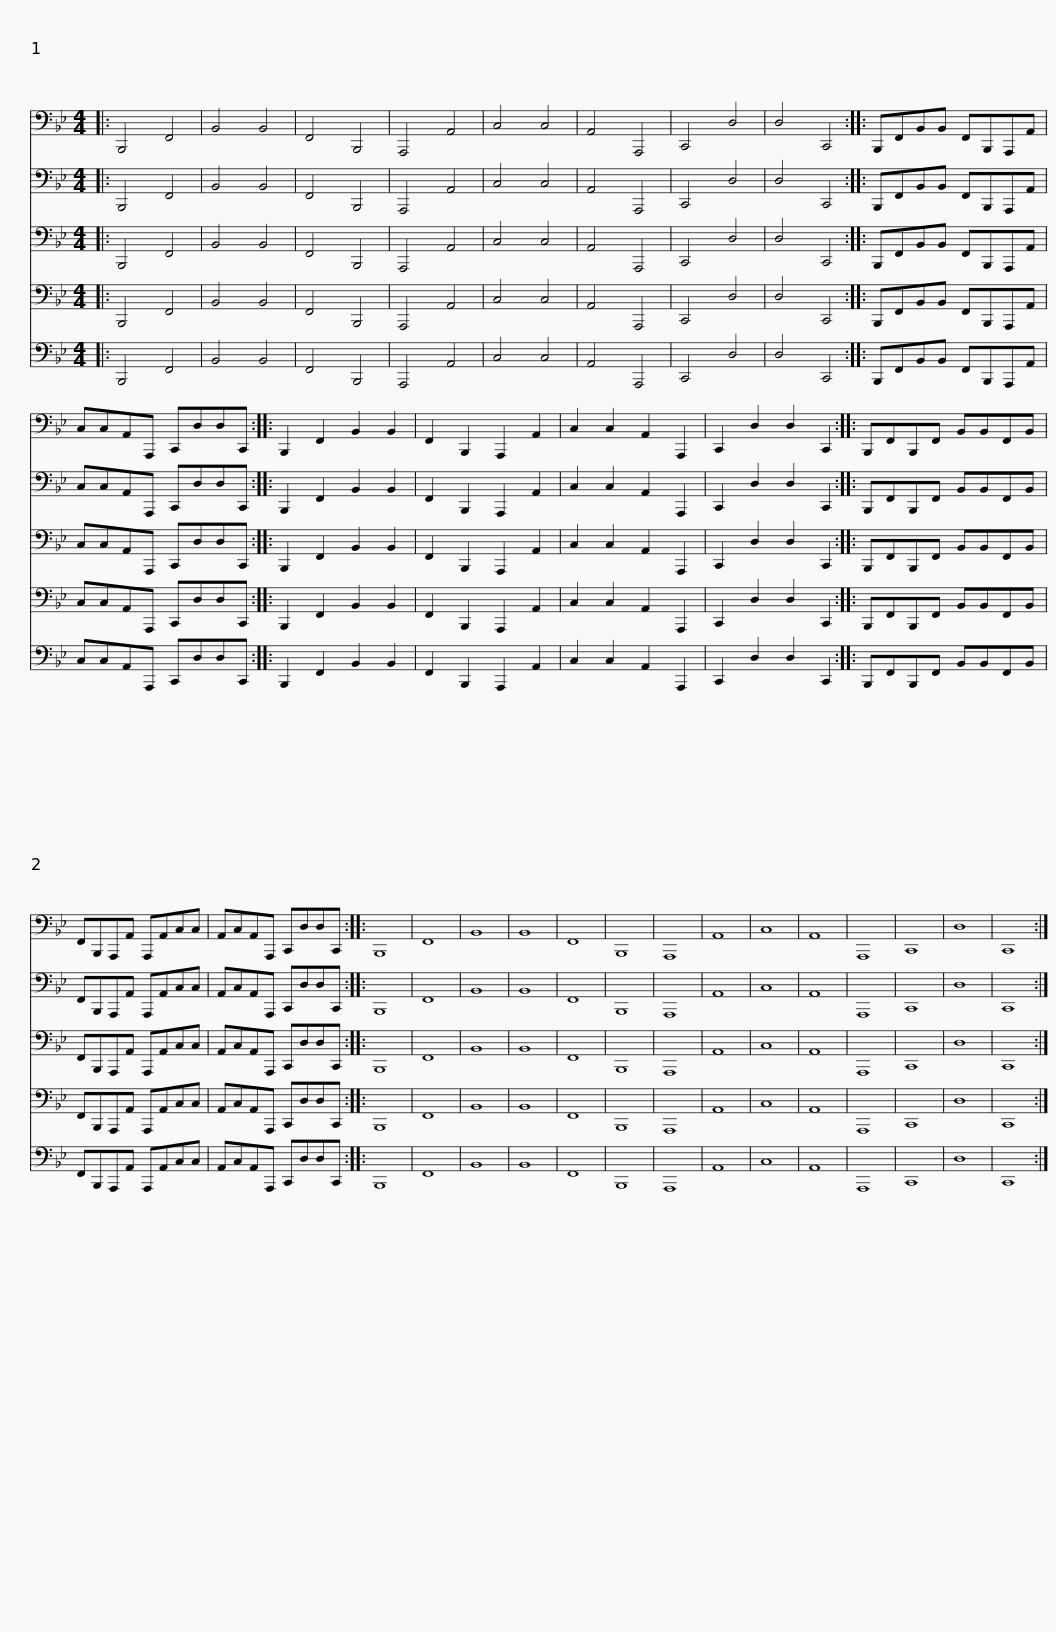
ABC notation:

X:1
%%score 1 2 3 4 5
L:1/8
M:4/4
I:linebreak $
K:Bb
V:1 bass
V:2 bass
V:3 bass
V:4 bass
V:5 bass
V:1
|: B,,,4 F,,4 | B,,4 B,,4 | F,,4 B,,,4 | A,,,4 A,,4 | C,4 C,4 | %5
 A,,4 A,,,4 | C,,4 D,4 | D,4 C,,4 :: B,,,F,,B,,B,, F,,B,,,A,,,A,, |$ C,C,A,,A,,, C,,D,D,C,, :: %10
 B,,,2 F,,2 B,,2 B,,2 | F,,2 B,,,2 A,,,2 A,,2 | C,2 C,2 A,,2 A,,,2 | C,,2 D,2 D,2 C,,2 :: B,,,F,,B,,,F,, B,,B,,F,,B,, |$ %15
 F,,B,,,A,,,A,, A,,,A,,C,C, | A,,C,A,,A,,, C,,D,D,C,, :: B,,,8 | F,,8 | B,,8 | %20
 B,,8 | F,,8 | B,,,8 | A,,,8 | A,,8 | %25
 C,8 | A,,8 |$ A,,,8 | C,,8 | D,8 | %30
 C,,8 :| %31
V:2
|: B,,,4 F,,4 | B,,4 B,,4 | F,,4 B,,,4 | A,,,4 A,,4 | C,4 C,4 | %5
 A,,4 A,,,4 | C,,4 D,4 | D,4 C,,4 :: B,,,F,,B,,B,, F,,B,,,A,,,A,, |$ C,C,A,,A,,, C,,D,D,C,, :: %10
 B,,,2 F,,2 B,,2 B,,2 | F,,2 B,,,2 A,,,2 A,,2 | C,2 C,2 A,,2 A,,,2 | C,,2 D,2 D,2 C,,2 :: B,,,F,,B,,,F,, B,,B,,F,,B,, |$ %15
 F,,B,,,A,,,A,, A,,,A,,C,C, | A,,C,A,,A,,, C,,D,D,C,, :: B,,,8 | F,,8 | B,,8 | %20
 B,,8 | F,,8 | B,,,8 | A,,,8 | A,,8 | %25
 C,8 | A,,8 |$ A,,,8 | C,,8 | D,8 | %30
 C,,8 :| %31
V:3
|: B,,,4 F,,4 | B,,4 B,,4 | F,,4 B,,,4 | A,,,4 A,,4 | C,4 C,4 | %5
 A,,4 A,,,4 | C,,4 D,4 | D,4 C,,4 :: B,,,F,,B,,B,, F,,B,,,A,,,A,, |$ C,C,A,,A,,, C,,D,D,C,, :: %10
 B,,,2 F,,2 B,,2 B,,2 | F,,2 B,,,2 A,,,2 A,,2 | C,2 C,2 A,,2 A,,,2 | C,,2 D,2 D,2 C,,2 :: B,,,F,,B,,,F,, B,,B,,F,,B,, |$ %15
 F,,B,,,A,,,A,, A,,,A,,C,C, | A,,C,A,,A,,, C,,D,D,C,, :: B,,,8 | F,,8 | B,,8 | %20
 B,,8 | F,,8 | B,,,8 | A,,,8 | A,,8 | %25
 C,8 | A,,8 |$ A,,,8 | C,,8 | D,8 | %30
 C,,8 :| %31
V:4
|: B,,,4 F,,4 | B,,4 B,,4 | F,,4 B,,,4 | A,,,4 A,,4 | C,4 C,4 | %5
 A,,4 A,,,4 | C,,4 D,4 | D,4 C,,4 :: B,,,F,,B,,B,, F,,B,,,A,,,A,, |$ C,C,A,,A,,, C,,D,D,C,, :: %10
 B,,,2 F,,2 B,,2 B,,2 | F,,2 B,,,2 A,,,2 A,,2 | C,2 C,2 A,,2 A,,,2 | C,,2 D,2 D,2 C,,2 :: B,,,F,,B,,,F,, B,,B,,F,,B,, |$ %15
 F,,B,,,A,,,A,, A,,,A,,C,C, | A,,C,A,,A,,, C,,D,D,C,, :: B,,,8 | F,,8 | B,,8 | %20
 B,,8 | F,,8 | B,,,8 | A,,,8 | A,,8 | %25
 C,8 | A,,8 |$ A,,,8 | C,,8 | D,8 | %30
 C,,8 :| %31
V:5
|: B,,,4 F,,4 | B,,4 B,,4 | F,,4 B,,,4 | A,,,4 A,,4 | C,4 C,4 | %5
 A,,4 A,,,4 | C,,4 D,4 | D,4 C,,4 :: B,,,F,,B,,B,, F,,B,,,A,,,A,, |$ C,C,A,,A,,, C,,D,D,C,, :: %10
 B,,,2 F,,2 B,,2 B,,2 | F,,2 B,,,2 A,,,2 A,,2 | C,2 C,2 A,,2 A,,,2 | C,,2 D,2 D,2 C,,2 :: B,,,F,,B,,,F,, B,,B,,F,,B,, |$ %15
 F,,B,,,A,,,A,, A,,,A,,C,C, | A,,C,A,,A,,, C,,D,D,C,, :: B,,,8 | F,,8 | B,,8 | %20
 B,,8 | F,,8 | B,,,8 | A,,,8 | A,,8 | %25
 C,8 | A,,8 |$ A,,,8 | C,,8 | D,8 | %30
 C,,8 :| %31
